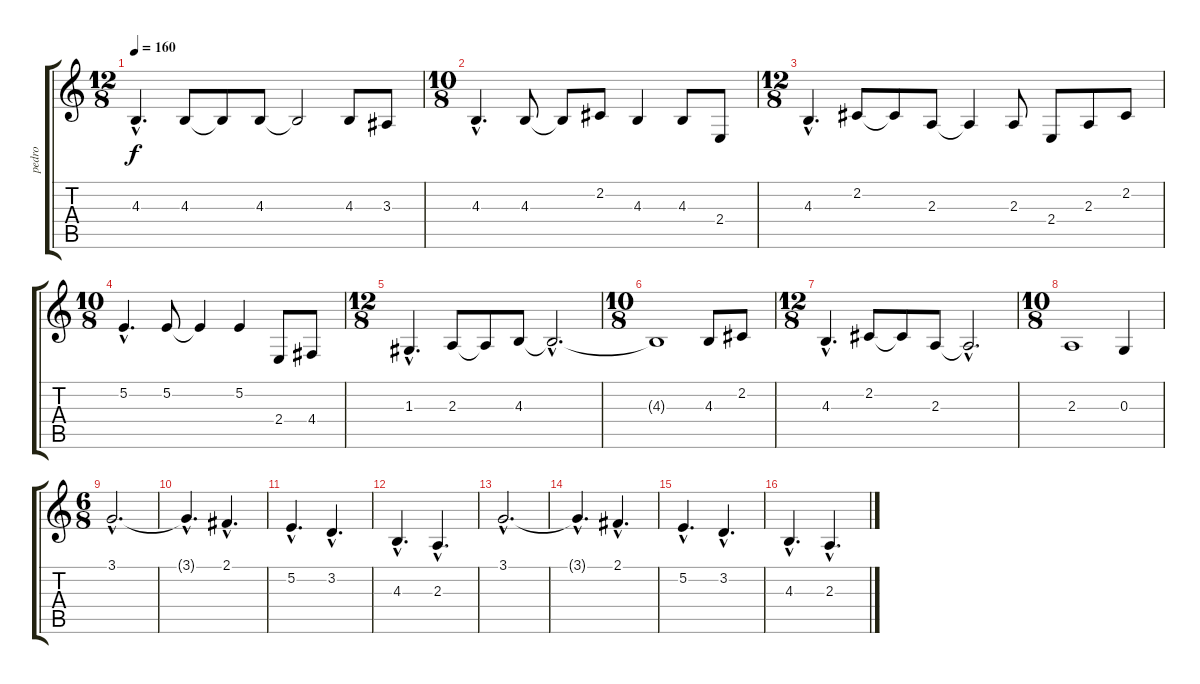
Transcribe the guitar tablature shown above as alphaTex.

\track ("pedro" "pedro") {instrument voiceoohs}
\staff {score tabs}
\tuning (E4 B3 G3 D3 A2 E2) {hide}
\ts (12 8)
\tempo 160
\clef g2
\ks c
4.3{hac}.4{d dy f} 4.3.8 4.3{t}.8 4.3.8 4.3{t}.2 4.3.8 3.3.8 |
\ts (10 8)
4.3{hac}.4{d} 4.3.8 4.3{t}.8 2.2.8 4.3.4 4.3.8 2.4.8 |
\ts (12 8)
4.3{hac}.4{d} 2.2.8 2.2{t}.8 2.3.8 2.3{t}.4 2.3.8 2.4.8 2.3.8 2.2.8 |
\ts (10 8)
5.2{hac}.4{d} 5.2.8 5.2{t}.4 5.2.4 2.4.8 4.4.8 |
\ts (12 8)
1.3{hac}.4{d} 2.3.8 2.3{t}.8 4.3.8 4.3{hac t}.2{d} |
\ts (10 8)
4.3{t}.1 4.3.8 2.2.8 |
\ts (12 8)
4.3{hac}.4{d} 2.2.8 2.2{t}.8 2.3.8 2.3{hac t}.2{d} |
\ts (10 8)
2.3.1 0.3.4 |
\ts (6 8)
3.1{hac}.2{d} |
3.1{hac t}.4{d} 2.1{hac}.4{d} |
5.2{hac}.4{d} 3.2{hac}.4{d} |
4.3{hac}.4{d} 2.3{hac}.4{d} |
3.1{hac}.2{d} |
3.1{hac t}.4{d} 2.1{hac}.4{d} |
5.2{hac}.4{d} 3.2{hac}.4{d} |
4.3{hac}.4{d} 2.3{hac}.4{d}
